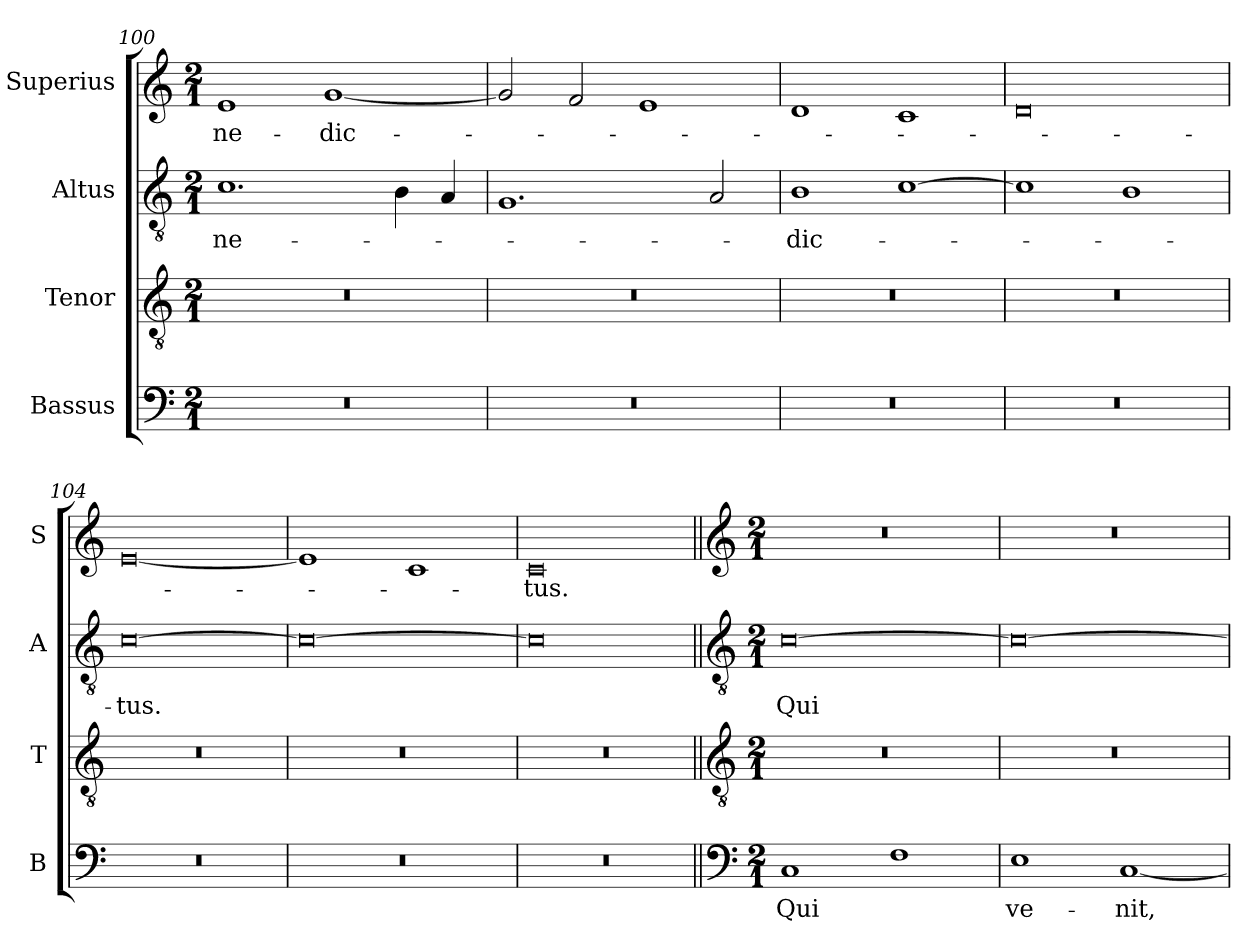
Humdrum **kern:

**kern	**text	**kern	**kern	**text	**kern	**text
*part4	*part4	*part3	*part2	*part2	*part1	*part1
*staff4	*staff4	*staff3	*staff2	*staff2	*staff1	*staff1
*I"Bassus	*	*I"Tenor	*I"Altus	*	*I"Superius	*
*I'B	*	*I'T	*I'A	*	*I'S	*
*clefF4	*	*clefGv2	*clefGv2	*	*clefG2	*
*k[]	*	*k[]	*k[]	*	*k[]	*
*M2/1	*	*M2/1	*M2/1	*	*M2/1	*
=100	=100	=100	=100	=100	=100	=100
0r	.	0r	1.c	-ne-	1e	-ne-
.	.	.	.	.	[1g	-dic-
.	.	.	4B\	.	.	.
.	.	.	4A/	.	.	.
=101	=101	=101	=101	=101	=101	=101
0r	.	0r	1.G	.	2g/]	.
.	.	.	.	.	2f/	.
.	.	.	.	.	1e	.
.	.	.	2A/	.	.	.
=102	=102	=102	=102	=102	=102	=102
0r	.	0r	1B	-dic-	1d	.
.	.	.	[1c	.	1c	.
=103	=103	=103	=103	=103	=103	=103
0r	.	0r	1c\]	.	0d	.
.	.	.	1B	.	.	.
=104	=104	=104	=104	=104	=104	=104
0r	.	0r	[0c	-tus.	[0e	.
=105	=105	=105	=105	=105	=105	=105
0r	.	0r	0c_	.	1e]	.
.	.	.	.	.	1c	.
=106	=106	=106	=106	=106	=106	=106
0r	.	0r	0c]	.	0c	-tus.
!!LO:LB:g=z
=107||	=107||	=107||	=107||	=107||	=107||	=107||
*clefF4	*	*clefGv2	*clefGv2	*	*clefG2	*
*k[]	*	*k[]	*k[]	*	*k[]	*
*M2/1	*	*M2/1	*M2/1	*	*M2/1	*
1C	Qui	0r	[0c	Qui	0r	.
1F	.	.	.	.	.	.
=108	=108	=108	=108	=108	=108	=108
1E	ve-	0r	0c_	.	0r	.
[1C	-nit,	.	.	.	.	.
=	=	=	=	=	=	=
*-	*-	*-	*-	*-	*-	*-
